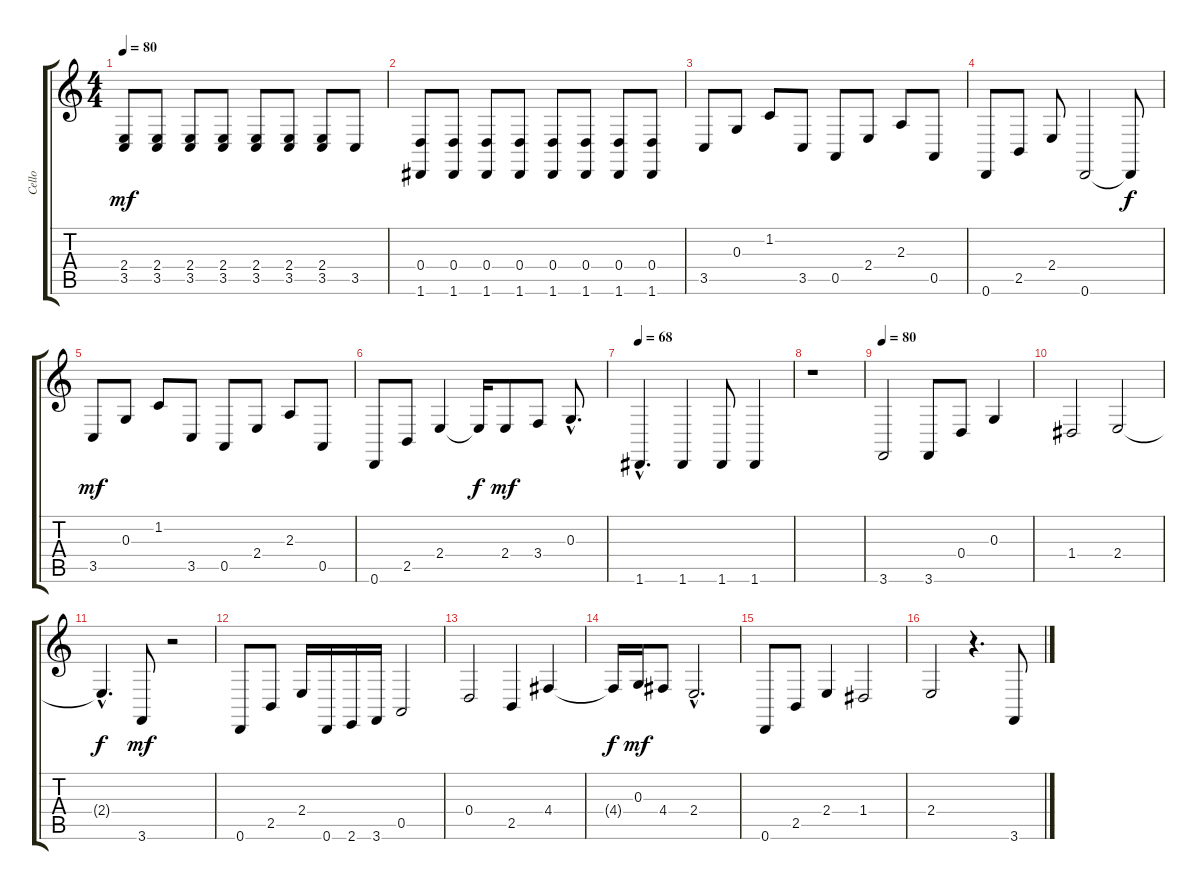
\track ("Cello" "Cello") {instrument cello}
\staff {score tabs}
\tuning (E4 B3 G3 D3 A2 D2) {hide}
\ts (4 4)
\tempo 80
\clef g2
\ks c
(2.4 3.5).8{dy mf} (2.4 3.5).8 (2.4 3.5).8 (2.4 3.5).8 (2.4 3.5).8 (2.4 3.5).8 (2.4 3.5).8 3.5.8 |
(0.4 1.6).8 (0.4 1.6).8 (0.4 1.6).8 (0.4 1.6).8 (0.4 1.6).8 (0.4 1.6).8 (0.4 1.6).8 (0.4 1.6).8 |
3.5.8 0.3.8 1.2.8 3.5.8 0.5.8 2.4.8 2.3.8 0.5.8 |
0.6.8 2.5.8 2.4.8 0.6.2 0.6{t}.8{dy f} |
3.5.8{dy mf} 0.3.8 1.2.8 3.5.8 0.5.8 2.4.8 2.3.8 0.5.8 |
0.6.8 2.5.8 2.4.4 2.4{t}.16{dy f} 2.4.8{dy mf} 3.4.8 0.3{hac}.8{d} |
\tempo 68
1.6{hac}.4{d} 1.6.4 1.6.8 1.6.4 |
r.1 |
\tempo 80
3.6.2 3.6.8 0.4.8 0.3.4 |
1.4.2 2.4.2 |
2.4{hac t}.4{d dy f} 3.6.8{dy mf} r.2 |
0.6.8 2.5.8 2.4.16 0.6.16 2.6.16 3.6.16 0.5.2 |
0.4.2 2.5.4 4.4.4 |
4.4{t}.16{dy f} 0.3.16{dy mf} 4.4.8 2.4{hac}.2{d} |
0.6.8 2.5.8 2.4.4 1.4.2 |
2.4.2 r.4{d} 3.6.8
